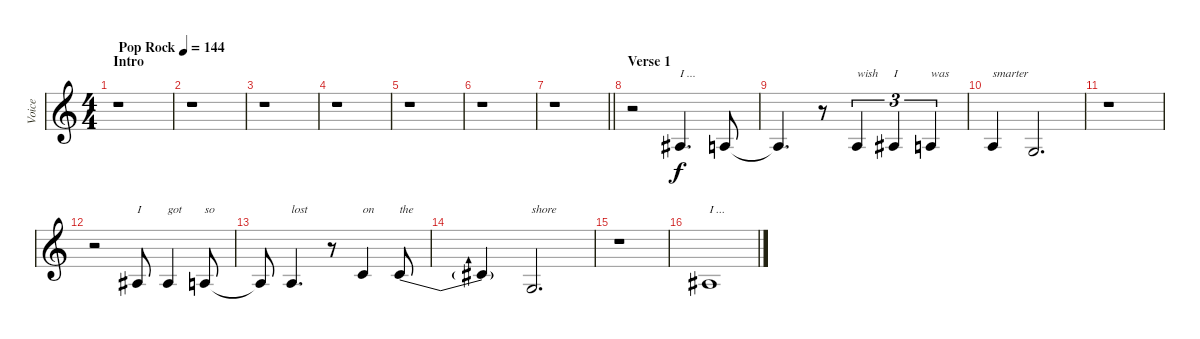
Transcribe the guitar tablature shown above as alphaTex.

\track ("Voice" "Voice") {instrument altosax}
\staff {score}
\tuning (E4 B3 G3 D3 A2 E2) {hide}
\ts (4 4)
\section ("" "Intro")
\tempo (144 "Pop Rock")
\clef g2
\ks c
r.1{dy f instrument altosax} |
r.1 |
r.1 |
r.1 |
r.1 |
r.1 |
\barLineRight lightlight
r.1 |
\section ("" "Verse 1")
r.2 3.3.4{d txt "I ..."} 2.3.8 |
2.3{t}.4{d} r.8 2.3.4{tu (3 2) txt "wish"} 3.3.4{tu (3 2) txt "I"} 2.3.4{tu (3 2) txt "was"} |
2.3.4{txt "smarter"} 0.3.2{d} |
r.1 |
r.2 3.3.8{txt "I"} 3.3.4{txt "got"} 2.3.8{txt "so"} |
2.3{t}.8 2.3.4{d txt "lost"} r.8 5.3.4{txt "on"} 5.3{be (bendrelease 0 0 10 4 50 4 60 3)}.8{txt "the"} |
5.3{t}.4 0.3.2{d txt "shore"} |
r.1 |
3.3.1{txt "I ..."}
